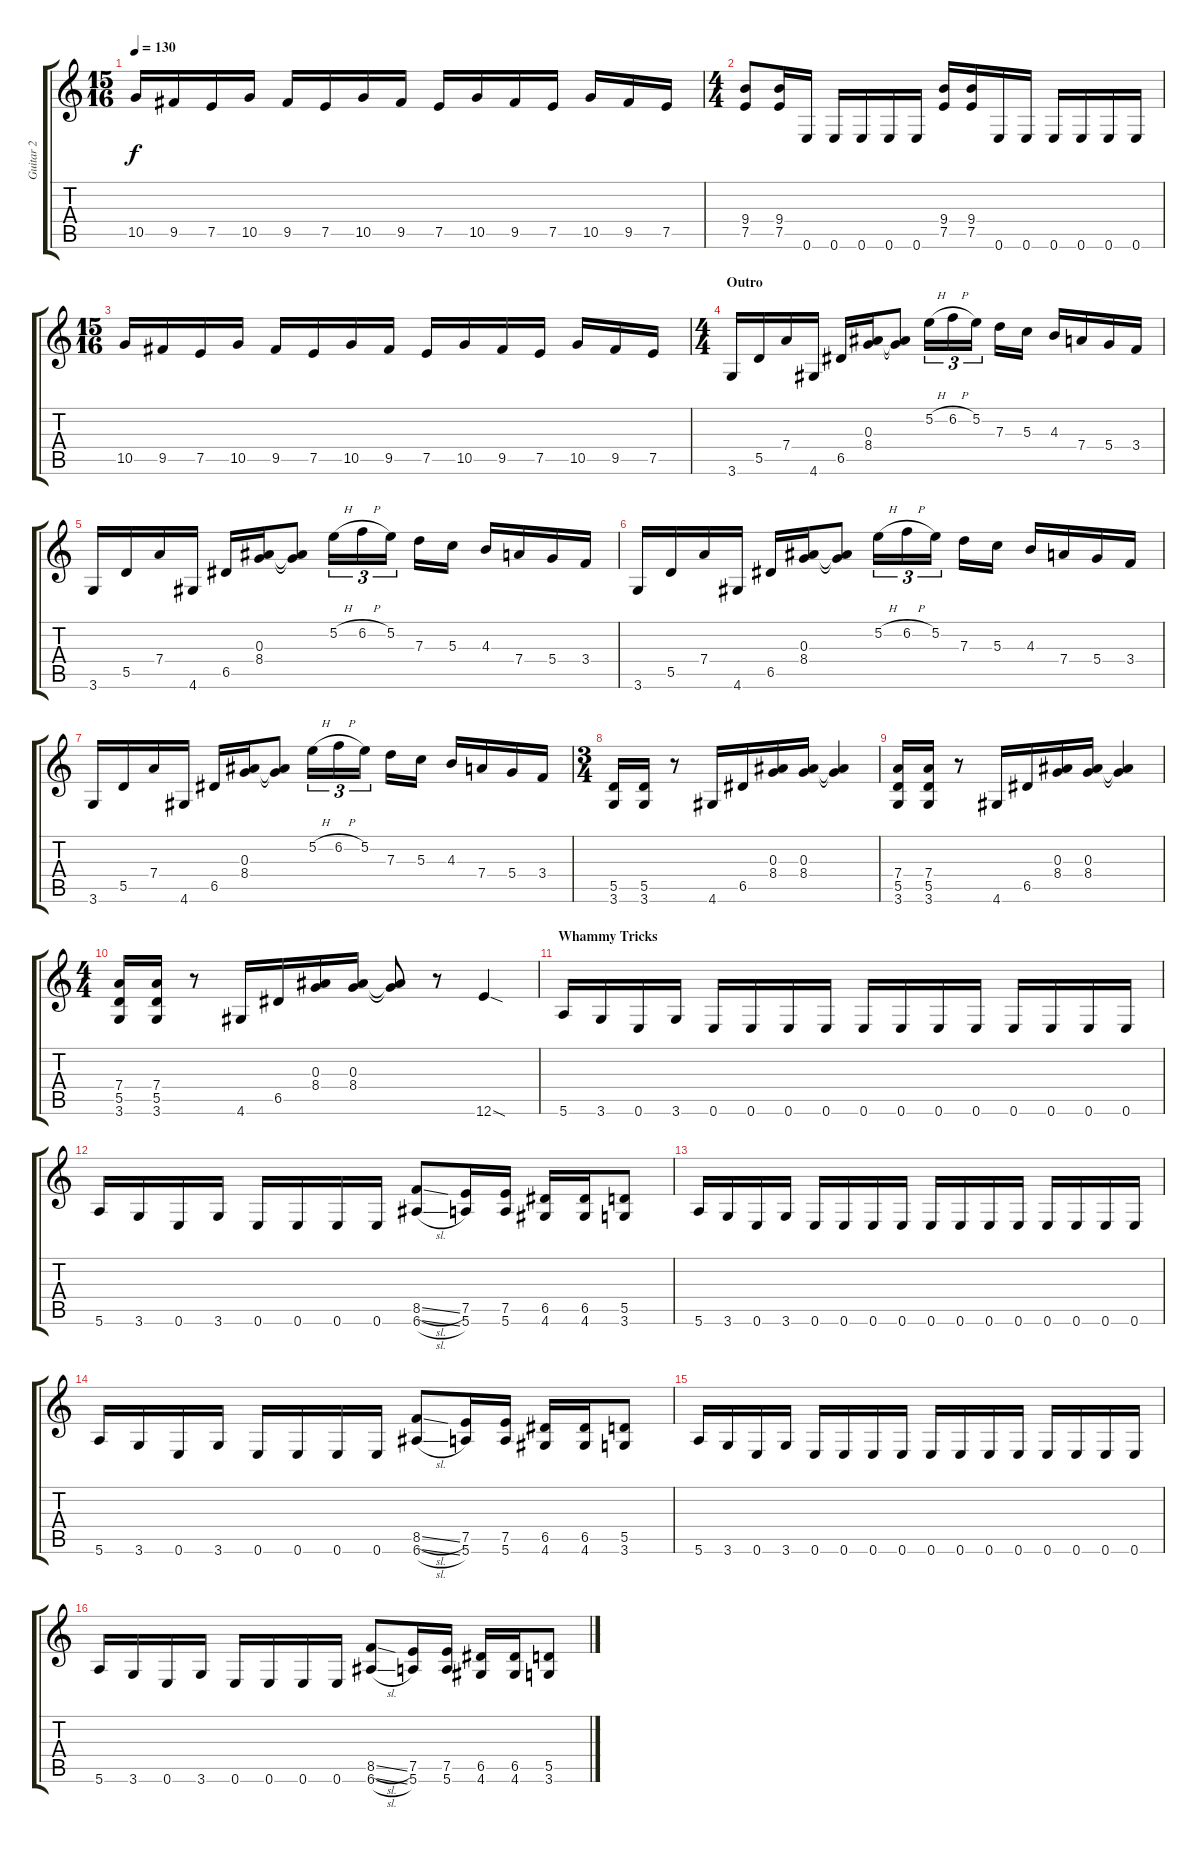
\track ("Guitar 2" "Guitar 2") {instrument distortionguitar}
\staff {score tabs}
\tuning (E4 B3 G3 D3 A2 E2) {hide}
\ts (15 16)
\tempo 130
\clef g2
\ks c
10.5.16{dy f} 9.5.16 7.5.16 10.5.16 9.5.16 7.5.16 10.5.16 9.5.16 7.5.16 10.5.16 9.5.16 7.5.16 10.5.16 9.5.16 7.5.16 |
\ts (4 4)
(9.4 7.5).8 (9.4 7.5).16 0.6.16 0.6.16 0.6.16 0.6.16 0.6.16 (9.4 7.5).16 (9.4 7.5).16 0.6.16 0.6.16 0.6.16 0.6.16 0.6.16 0.6.16 |
\ts (15 16)
10.5.16 9.5.16 7.5.16 10.5.16 9.5.16 7.5.16 10.5.16 9.5.16 7.5.16 10.5.16 9.5.16 7.5.16 10.5.16 9.5.16 7.5.16 |
\ts (4 4)
\section ("" "Outro")
3.6.16 5.5.16 7.4.16 4.6.16 6.5.16 (0.3 8.4).16 (0.3{t} 8.4{t}).8 5.2{h}.16{tu (3 2)} 6.2{h}.16{tu (3 2)} 5.2.16{tu (3 2)} 7.3.16 5.3.16 4.3.16 7.4.16 5.4.16 3.4.16 |
3.6.16 5.5.16 7.4.16 4.6.16 6.5.16 (0.3 8.4).16 (0.3{t} 8.4{t}).8 5.2{h}.16{tu (3 2)} 6.2{h}.16{tu (3 2)} 5.2.16{tu (3 2)} 7.3.16 5.3.16 4.3.16 7.4.16 5.4.16 3.4.16 |
3.6.16 5.5.16 7.4.16 4.6.16 6.5.16 (0.3 8.4).16 (0.3{t} 8.4{t}).8 5.2{h}.16{tu (3 2)} 6.2{h}.16{tu (3 2)} 5.2.16{tu (3 2)} 7.3.16 5.3.16 4.3.16 7.4.16 5.4.16 3.4.16 |
3.6.16 5.5.16 7.4.16 4.6.16 6.5.16 (0.3 8.4).16 (0.3{t} 8.4{t}).8 5.2{h}.16{tu (3 2)} 6.2{h}.16{tu (3 2)} 5.2.16{tu (3 2)} 7.3.16 5.3.16 4.3.16 7.4.16 5.4.16 3.4.16 |
\ts (3 4)
(5.5 3.6).16 (5.5 3.6).16 r.8 4.6.16 6.5.16 (0.3 8.4).16 (0.3 8.4).16 (0.3{t} 8.4{t}).4 |
(7.4 5.5 3.6).16 (7.4 5.5 3.6).16 r.8 4.6.16 6.5.16 (0.3 8.4).16 (0.3 8.4).16 (0.3{t} 8.4{t}).4 |
\ts (4 4)
(7.4 5.5 3.6).16 (7.4 5.5 3.6).16 r.8 4.6.16 6.5.16 (0.3 8.4).16 (0.3 8.4).16 (0.3{t} 8.4{t}).8 r.8 12.6{sod}.4 |
\section ("" "Whammy Tricks")
5.6.16 3.6.16 0.6.16 3.6.16 0.6.16 0.6.16 0.6.16 0.6.16 0.6.16 0.6.16 0.6.16 0.6.16 0.6.16 0.6.16 0.6.16 0.6.16 |
5.6.16 3.6.16 0.6.16 3.6.16 0.6.16 0.6.16 0.6.16 0.6.16 (8.5{sl} 6.6{sl}).8 (7.5 5.6).16 (7.5 5.6).16 (6.5 4.6).16 (6.5 4.6).16 (5.5 3.6).8 |
5.6.16 3.6.16 0.6.16 3.6.16 0.6.16 0.6.16 0.6.16 0.6.16 0.6.16 0.6.16 0.6.16 0.6.16 0.6.16 0.6.16 0.6.16 0.6.16 |
5.6.16 3.6.16 0.6.16 3.6.16 0.6.16 0.6.16 0.6.16 0.6.16 (8.5{sl} 6.6{sl}).8 (7.5 5.6).16 (7.5 5.6).16 (6.5 4.6).16 (6.5 4.6).16 (5.5 3.6).8 |
5.6.16 3.6.16 0.6.16 3.6.16 0.6.16 0.6.16 0.6.16 0.6.16 0.6.16 0.6.16 0.6.16 0.6.16 0.6.16 0.6.16 0.6.16 0.6.16 |
5.6.16 3.6.16 0.6.16 3.6.16 0.6.16 0.6.16 0.6.16 0.6.16 (8.5{sl} 6.6{sl}).8 (7.5 5.6).16 (7.5 5.6).16 (6.5 4.6).16 (6.5 4.6).16 (5.5 3.6).8
